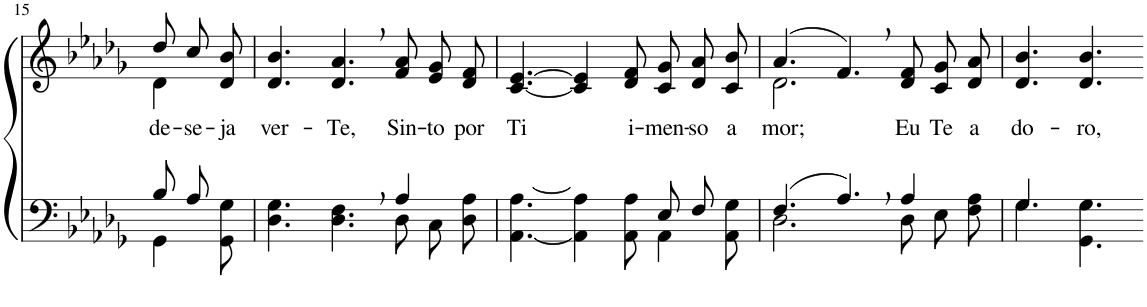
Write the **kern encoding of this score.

**kern	**kern	**text
*part2	*part1	*part1
*staff2	*staff1	*staff1
*I"Parte III e IV	*I"Parte I e II	*
!!LO:PB:g=z
*clefF4	*clefG2	*
*Trd-1c-2	*Trd-1c-2	*
*k[b-e-a-d-g-]	*k[b-e-a-d-g-]	*
*M9/8	*M9/8	*
=15	=15	=15
*^	*^	*
!	!	!	!	!LO:LY:b
8B-/L	4GG-\	8dd-\L	4d-\	de-
!	!	!	!	!LO:LY:b
8A-/J	.	8cc\	.	-se-
!	!	!	!	!LO:LY:b
8ryy	8GG-\ 8G-\	8d-\ 8b-\J	8ryy	-ja
=16	=16	=16	=16	=16
!	!	!	!	!LO:LY:b
*	*	*v	*v	*
2.ryy	4.D-\ 4.G-\	4.d-/ 4.b-/	ver-
!	!	!	!LO:LY:b
.	4.D-\ 4.F\	4.d-/, 4.a-/,	-Te,
!	!	!	!LO:LY:b
4A-/	8D-\L	8f/ 8a-/L	Sin-
!	!	!	!LO:LY:b
.	8C\	8e-/ 8g-/	-to
!	!	!	!LO:LY:b
8ryy	8D-\ 8A-\J	8d-/ 8f/J	por
=17	=17	=17	=17
!	!	!	!LO:LY:b
2.ryy	[4.AA-\ [4.A-\	[4.c/ [4.e-/	Ti
.	4AA-\] 4A-\]	4c/] 4e-/]	.
!	!	!	!LO:LY:b
.	8AA-\ 8A-\	8d-/ 8f/	i-
!	!	!	!LO:LY:b
8E-/L	4AA-\	8c/ 8g-/L	-men-
!	!	!	!LO:LY:b
8F/J	.	8d-/ 8a-/	-so
!	!	!	!LO:LY:b
8ryy	8AA-\ 8G-\	8c/ 8b-/J	a-
=18	=18	=18	=18
*	*	*^	*
!	!	!	!	!LO:LY:b
(4.F/	2.D-\	(4.a-/	2.d-\	-mor;
4.A-,/)	.	4.f,/)	.	.
!	!	!	!	!LO:LY:b
4A-/	8D-\L	8d-/ 8f/L	4.ryy	Eu
!	!	!	!	!LO:LY:b
.	8E-\	8c/ 8g-/	.	Te
!	!	!	!	!LO:LY:b
8ryy	8F\ 8A-\J	8d-/ 8a-/J	.	a
*	*	*v	*v	*
=19	=19	=19	=19
!	!	!	!LO:LY:b
4.G-/	4.G-\	4.d-/ 4.b-/	do-
!	!	!	!LO:LY:b
4.ryy	4.GG-\ 4.G-\	4.d-/ 4.b-/	-ro,
*v	*v	*	*
=-	=-	=-
*-	*-	*-
